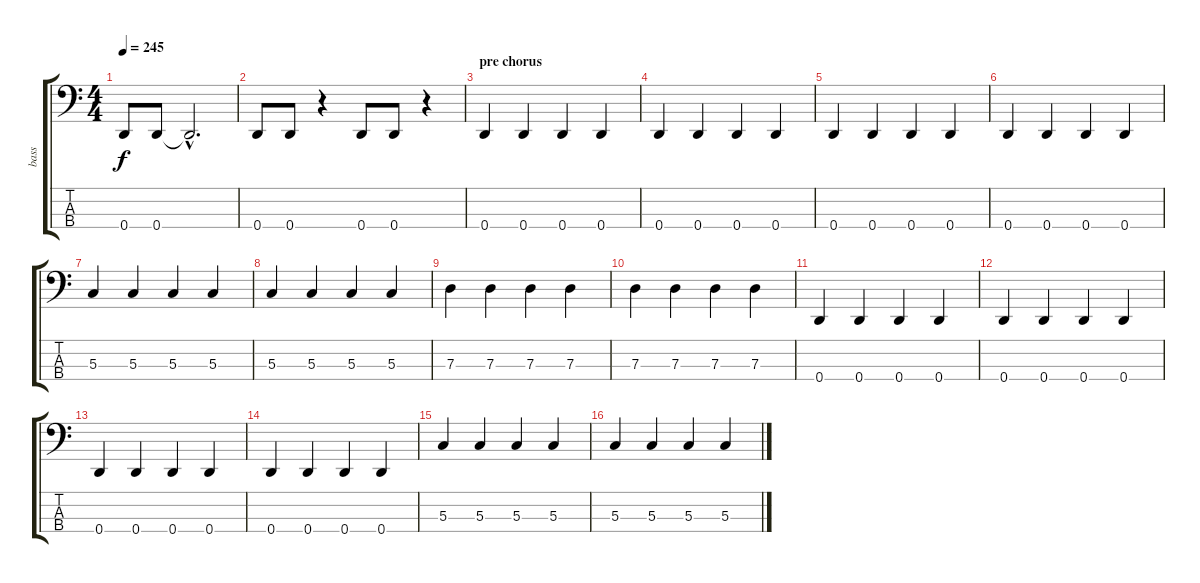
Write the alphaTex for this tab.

\track ("bass" "bass") {instrument electricbassfinger}
\staff {score tabs}
\tuning (F2 C2 G1 D1) {hide}
\ts (4 4)
\tempo 245
\clef f4
\ks c
0.4.8{dy f} 0.4.8 0.4{hac t}.2{d} |
0.4.8 0.4.8 r.4 0.4.8 0.4.8 r.4 |
\section ("" "pre chorus")
0.4.4 0.4.4 0.4.4 0.4.4 |
0.4.4 0.4.4 0.4.4 0.4.4 |
0.4.4 0.4.4 0.4.4 0.4.4 |
0.4.4 0.4.4 0.4.4 0.4.4 |
5.3.4 5.3.4 5.3.4 5.3.4 |
5.3.4 5.3.4 5.3.4 5.3.4 |
7.3.4 7.3.4 7.3.4 7.3.4 |
7.3.4 7.3.4 7.3.4 7.3.4 |
0.4.4 0.4.4 0.4.4 0.4.4 |
0.4.4 0.4.4 0.4.4 0.4.4 |
0.4.4 0.4.4 0.4.4 0.4.4 |
0.4.4 0.4.4 0.4.4 0.4.4 |
5.3.4 5.3.4 5.3.4 5.3.4 |
5.3.4 5.3.4 5.3.4 5.3.4
